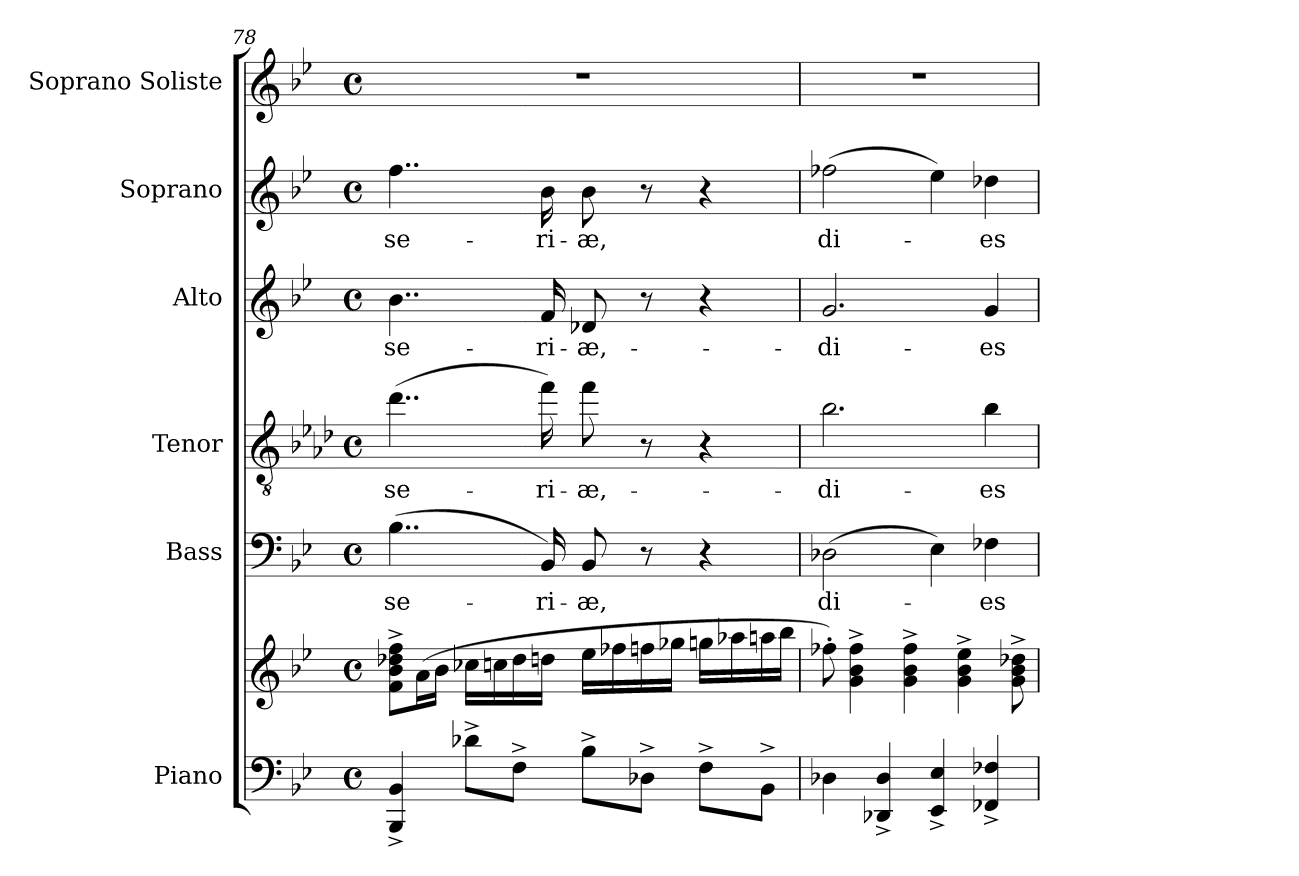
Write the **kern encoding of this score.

**kern	**kern	**kern	**text	**kern	**text	**kern	**text	**kern	**text	**kern
*part6	*part6	*part5	*part5	*part4	*part4	*part3	*part3	*part2	*part2	*part1
*staff7	*staff6	*staff5	*staff5	*staff4	*staff4	*staff3	*staff3	*staff2	*staff2	*staff1
*I"Piano	*	*I"Bass	*	*I"Tenor	*	*I"Alto	*	*I"Soprano	*	*I"Soprano Soliste
*I'Pno.	*	*I'B.	*	*I'T.	*	*I'A.	*	*I'S.	*	*
*clefF4	*clefG2	*clefF4	*	*clefGv2	*	*clefG2	*	*clefG2	*	*clefG2
*	*	*	*	*ITrd8c14	*	*	*	*	*	*
*k[b-e-]	*k[b-e-]	*k[b-e-]	*	*k[b-e-a-d-]	*	*k[b-e-]	*	*k[b-e-]	*	*k[b-e-]
*M4/4	*M4/4	*M4/4	*	*M4/4	*	*M4/4	*	*M4/4	*	*M4/4
*met(c)	*met(c)	*met(c)	*	*met(c)	*	*met(c)	*	*met(c)	*	*met(c)
=78	=78	=78	=78	=78	=78	=78	=78	=78	=78	=78
4BBB-/^ 4BB-/^	8f\^ 8b-\^ 8dd-X\^ 8ff\^L	(4..B-\	-se-	(4..d-i\	-se-	4..b-\	-se-	4..ff\	-se-	1r
.	(16a\L	.	.	.	.	.	.	.	.	.
.	16b-\JJ	.	.	.	.	.	.	.	.	.
8d-X^\L	16cc-X\LL	.	.	.	.	.	.	.	.	.
.	16ccn\	.	.	.	.	.	.	.	.	.
8F^\J	16dd-\	.	.	.	.	.	.	.	.	.
.	16ddn\JJ	16BB-/)	-ri-	16fi\)	-ri-	16f/	-ri-	16b-\	-ri-	.
8B-^\L	16ee-\LL	8BB-/	-æ,	8fi\	-æ,-	8d-X/	-æ,-	8b-\	-æ,	.
.	16ff-X\	.	.	.	.	.	.	.	.	.
8D-X^\J	16ffn\	8r	.	8r	.	8r	.	8r	.	.
.	16gg-X\JJ	.	.	.	.	.	.	.	.	.
8F^\L	16ggn\LL	4r	.	4r	.	4r	.	4r	.	.
.	16aa-X\	.	.	.	.	.	.	.	.	.
8BB-^\J	16aan\	.	.	.	.	.	.	.	.	.
.	16bb-\JJ	.	.	.	.	.	.	.	.	.
!!LO:PB:g=z
=79	=79	=79	=79	=79	=79	=79	=79	=79	=79	=79
4D-X\	8ff-X'\)	(2D-X\	di-	2.B-i\	di-	2.g/	-di-	(2ff-X\	di-	1r
.	4g\^ 4b-\^ 4ff-\^	.	.	.	.	.	.	.	.	.
4DD-X/^ 4D-/^	.	.	.	.	.	.	.	.	.	.
.	4g\^ 4b-\^ 4ff-\^	.	.	.	.	.	.	.	.	.
4EE-/^ 4E-/^	.	4E-\)	.	.	.	.	.	4ee-\)	.	.
.	4g\^ 4b-\^ 4ee-\^	.	.	.	.	.	.	.	.	.
4FF-X/^ 4F-X/^	.	4F-X\	-es	4B-i\	-es	4g/	-es	4dd-X\	-es	.
.	8g\^ 8b-\^ 8dd-X\^	.	.	.	.	.	.	.	.	.
=	=	=	=	=	=	=	=	=	=	=
*-	*-	*-	*-	*-	*-	*-	*-	*-	*-	*-
